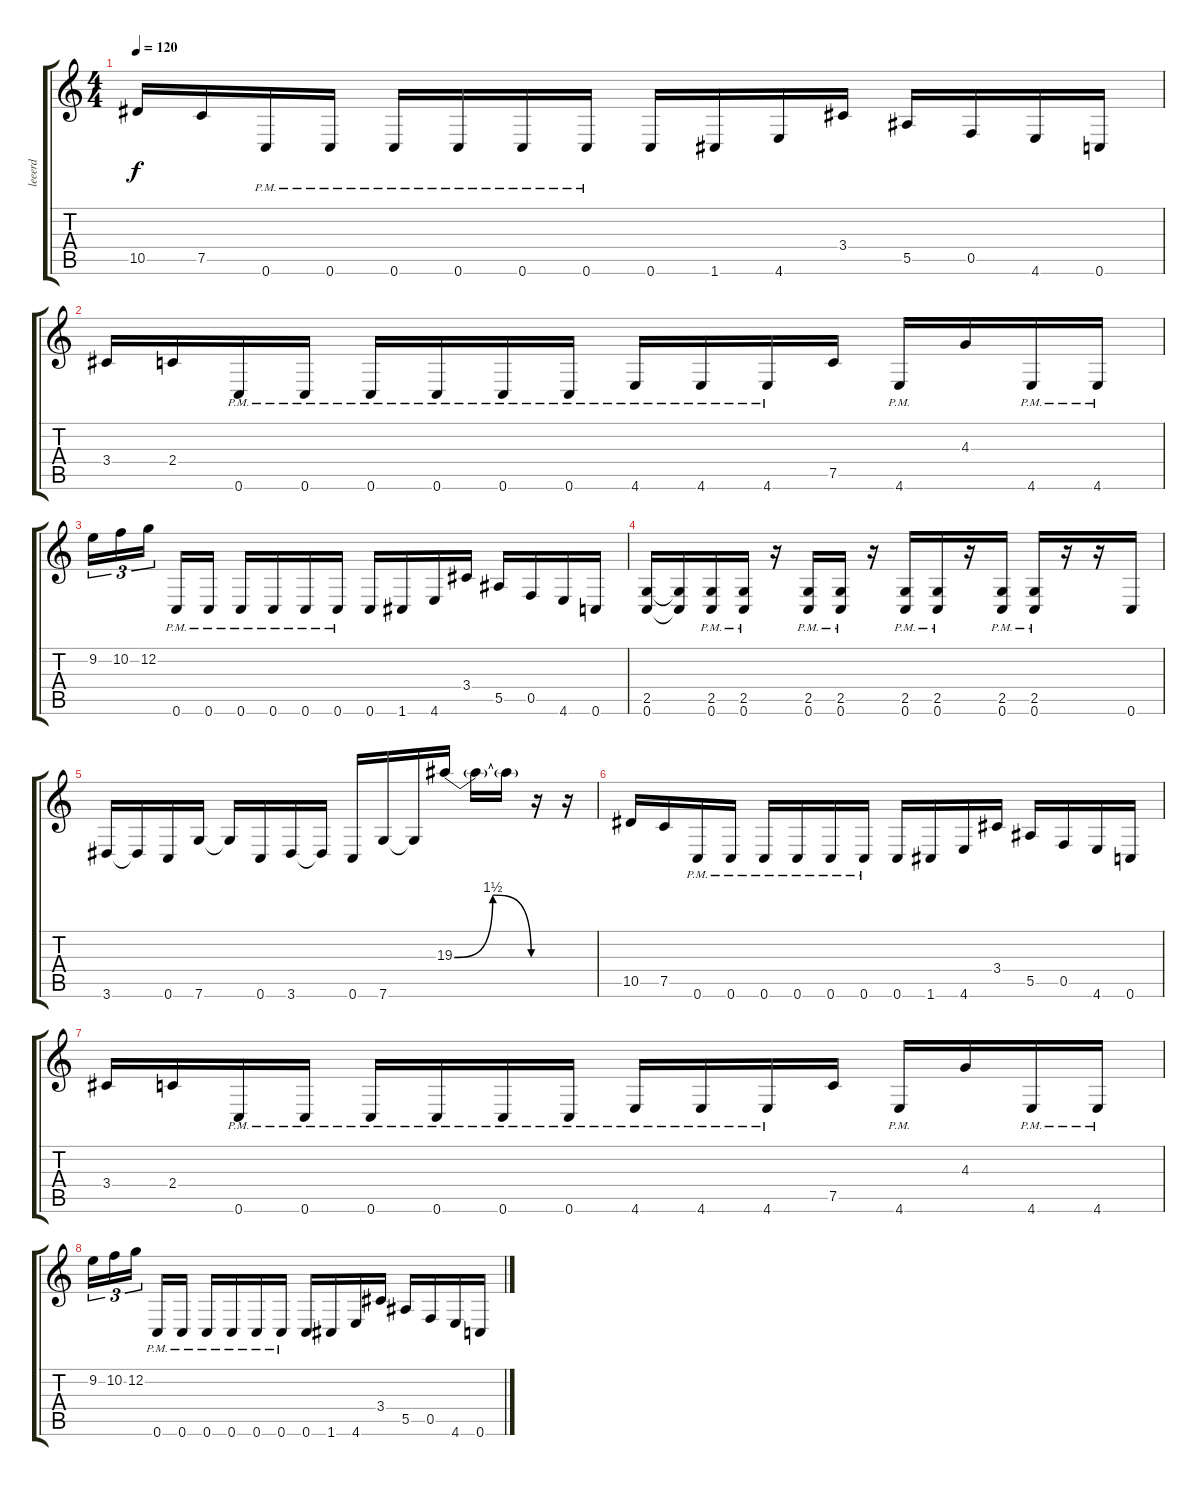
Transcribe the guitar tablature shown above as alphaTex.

\track ("leeerd" "leeerd") {instrument distortionguitar}
\staff {score tabs}
\tuning (C4 G3 Eb3 Bb2 F2 C2) {hide}
\ts (4 4)
\tempo 120
\clef g2
\ks c
10.5.16{dy f} 7.5.16 0.6{pm}.16 0.6{pm}.16 0.6{pm}.16 0.6{pm}.16 0.6{pm}.16 0.6{pm}.16 0.6.16 1.6.16 4.6.16 3.4.16 5.5.16 0.5.16 4.6.16 0.6.16 |
3.4.16 2.4.16 0.6{pm}.16 0.6{pm}.16 0.6{pm}.16 0.6{pm}.16 0.6{pm}.16 0.6{pm}.16 4.6{pm}.16 4.6{pm}.16 4.6{pm}.16 7.5.16 4.6{pm}.16 4.3.16 4.6{pm}.16 4.6{pm}.16 |
9.2.16{tu (3 2)} 10.2.16{tu (3 2)} 12.2.16{tu (3 2)} 0.6{pm}.16 0.6{pm}.16 0.6{pm}.16 0.6{pm}.16 0.6{pm}.16 0.6{pm}.16 0.6.16 1.6.16 4.6.16 3.4.16 5.5.16 0.5.16 4.6.16 0.6.16 |
(2.5 0.6).16 (2.5{t} 0.6{t}).16 (2.5{pm} 0.6{pm}).16 (2.5{pm} 0.6{pm}).16 r.16 (2.5{pm} 0.6{pm}).16 (2.5{pm} 0.6{pm}).16 r.16 (2.5{pm} 0.6{pm}).16 (2.5{pm} 0.6{pm}).16 r.16 (2.5{pm} 0.6{pm}).16 (2.5{pm} 0.6{pm}).16 r.16 r.16 0.6.16 |
3.6.16 3.6{t}.16 0.6.16 7.6.16 7.6{t}.16 0.6.16 3.6.16 3.6{t}.16 0.6.16 7.6.16 7.6{t}.16 19.3{be (bendrelease 0 0 30 6 30 6 60 0)}.16 19.3{t}.16 19.3{t}.16 r.16 r.16 |
10.5.16 7.5.16 0.6{pm}.16 0.6{pm}.16 0.6{pm}.16 0.6{pm}.16 0.6{pm}.16 0.6{pm}.16 0.6.16 1.6.16 4.6.16 3.4.16 5.5.16 0.5.16 4.6.16 0.6.16 |
3.4.16 2.4.16 0.6{pm}.16 0.6{pm}.16 0.6{pm}.16 0.6{pm}.16 0.6{pm}.16 0.6{pm}.16 4.6{pm}.16 4.6{pm}.16 4.6{pm}.16 7.5.16 4.6{pm}.16 4.3.16 4.6{pm}.16 4.6{pm}.16 |
9.2.16{tu (3 2)} 10.2.16{tu (3 2)} 12.2.16{tu (3 2)} 0.6{pm}.16 0.6{pm}.16 0.6{pm}.16 0.6{pm}.16 0.6{pm}.16 0.6{pm}.16 0.6.16 1.6.16 4.6.16 3.4.16 5.5.16 0.5.16 4.6.16 0.6.16
